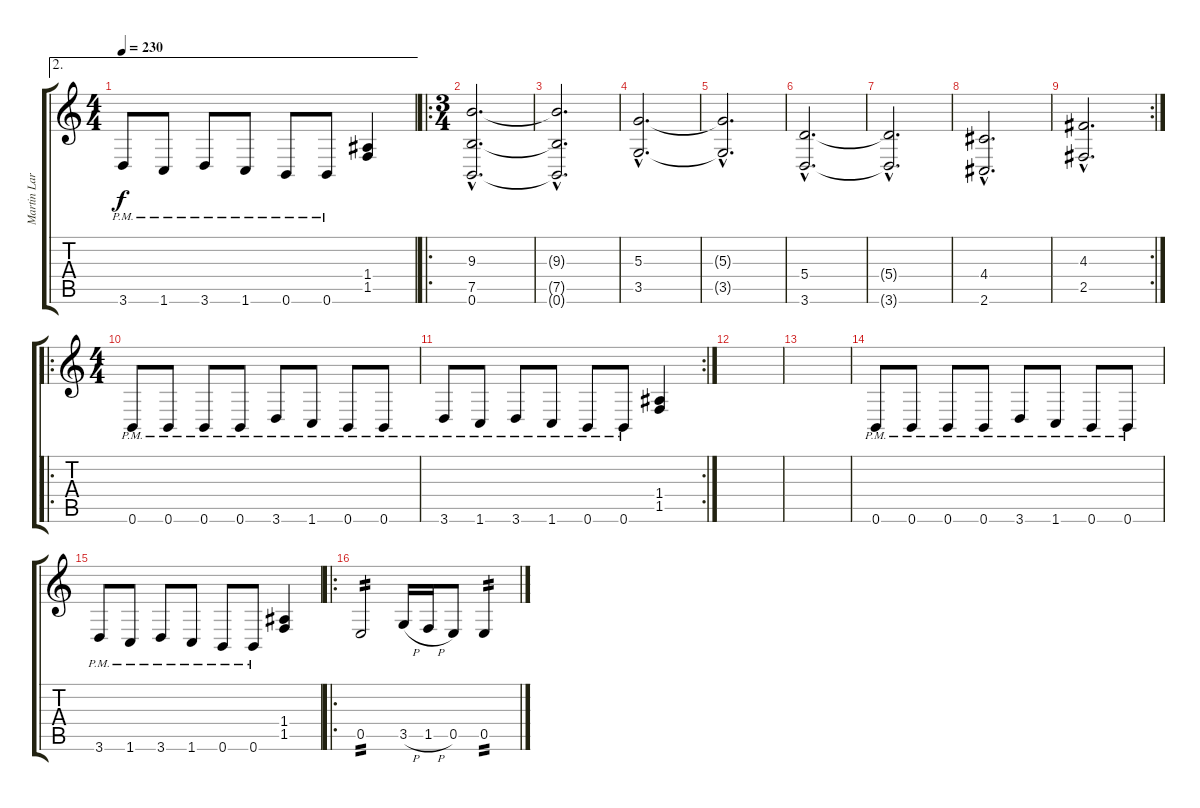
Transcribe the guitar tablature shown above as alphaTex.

\track ("Martin Larsson - Rhythm Guitar" "Martin Lar") {instrument distortionguitar}
\staff {score tabs}
\tuning (B3 Gb3 D3 A2 E2 B1) {hide}
\ae 2
\ts (4 4)
\tempo 230
\clef g2
\ks c
3.6{pm}.8{dy f} 1.6{pm}.8 3.6{pm}.8 1.6{pm}.8 0.6{pm}.8 0.6{pm}.8 (1.4 1.5).4 |
\ro
\ts (3 4)
(9.3{hac} 7.5{hac} 0.6{hac}).2{d} |
(9.3{hac t} 7.5{hac t} 0.6{hac t}).2{d} |
(5.3{hac} 3.5{hac}).2{d} |
(5.3{hac t} 3.5{hac t}).2{d} |
(5.4{hac} 3.6{hac}).2{d} |
(5.4{hac t} 3.6{hac t}).2{d} |
(4.4{hac} 2.6{hac}).2{d} |
\rc 2
(4.3{hac} 2.5{hac}).2{d} |
\ro
\ts (4 4)
0.6{pm}.8 0.6{pm}.8 0.6{pm}.8 0.6{pm}.8 3.6{pm}.8 1.6{pm}.8 0.6{pm}.8 0.6{pm}.8 |
\rc 2
3.6{pm}.8 1.6{pm}.8 3.6{pm}.8 1.6{pm}.8 0.6{pm}.8 0.6{pm}.8 (1.4 1.5).4 |
|
|
0.6{pm}.8 0.6{pm}.8 0.6{pm}.8 0.6{pm}.8 3.6{pm}.8 1.6{pm}.8 0.6{pm}.8 0.6{pm}.8 |
3.6{pm}.8 1.6{pm}.8 3.6{pm}.8 1.6{pm}.8 0.6{pm}.8 0.6{pm}.8 (1.4 1.5).4 |
\ro
0.5.2{tp 2} 3.5{h}.16 1.5{h}.16 0.5.8 0.5.4{tp 2}
